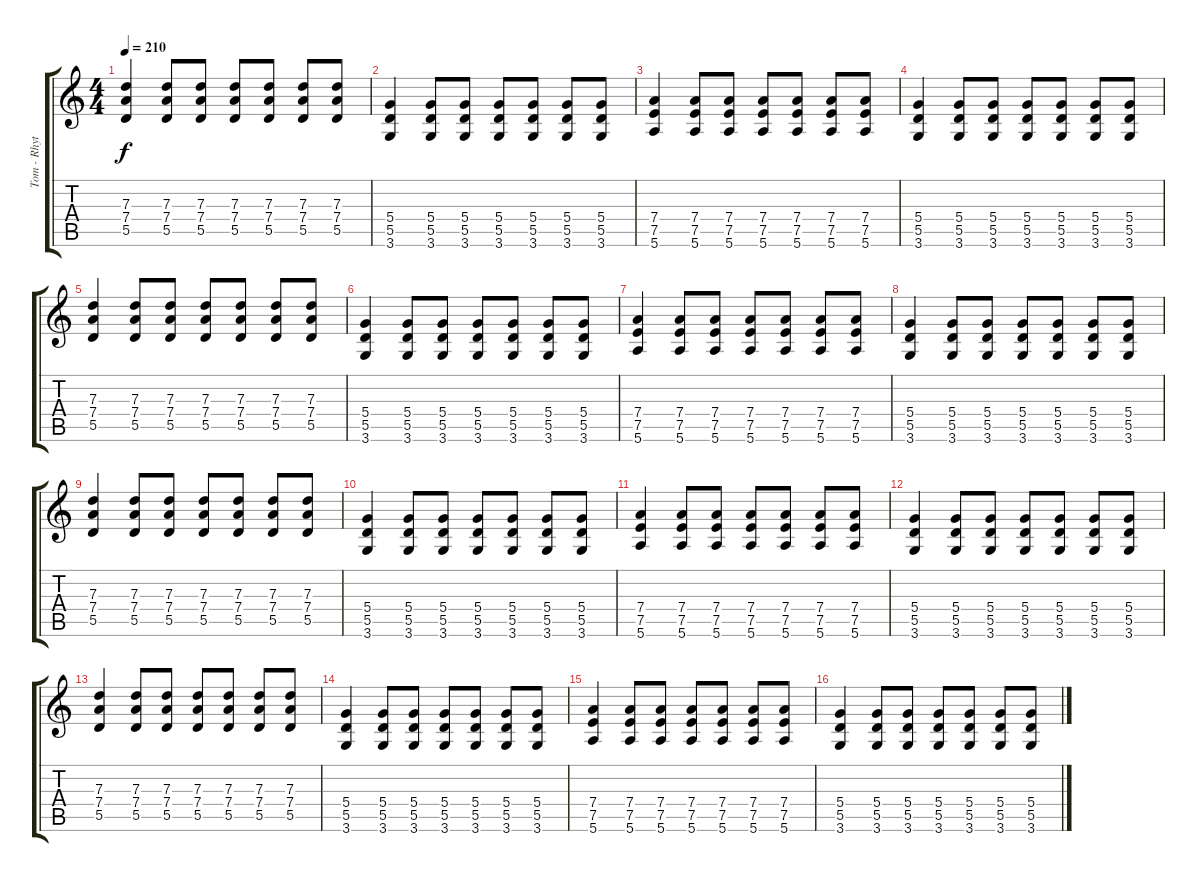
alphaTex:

\track ("Tom - Rhytm Guitar Right" "Tom - Rhyt") {instrument overdrivenguitar}
\staff {score tabs}
\tuning (E4 B3 G3 D3 A2 E2) {hide}
\ts (4 4)
\tempo 210
\clef g2
\ks c
(7.3 7.4 5.5).4{dy f} (7.3 7.4 5.5).8 (7.3 7.4 5.5).8 (7.3 7.4 5.5).8 (7.3 7.4 5.5).8 (7.3 7.4 5.5).8 (7.3 7.4 5.5).8 |
(5.4 5.5 3.6).4 (5.4 5.5 3.6).8 (5.4 5.5 3.6).8 (5.4 5.5 3.6).8 (5.4 5.5 3.6).8 (5.4 5.5 3.6).8 (5.4 5.5 3.6).8 |
(7.4 7.5 5.6).4 (7.4 7.5 5.6).8 (7.4 7.5 5.6).8 (7.4 7.5 5.6).8 (7.4 7.5 5.6).8 (7.4 7.5 5.6).8 (7.4 7.5 5.6).8 |
(5.4 5.5 3.6).4 (5.4 5.5 3.6).8 (5.4 5.5 3.6).8 (5.4 5.5 3.6).8 (5.4 5.5 3.6).8 (5.4 5.5 3.6).8 (5.4 5.5 3.6).8 |
(7.3 7.4 5.5).4 (7.3 7.4 5.5).8 (7.3 7.4 5.5).8 (7.3 7.4 5.5).8 (7.3 7.4 5.5).8 (7.3 7.4 5.5).8 (7.3 7.4 5.5).8 |
(5.4 5.5 3.6).4 (5.4 5.5 3.6).8 (5.4 5.5 3.6).8 (5.4 5.5 3.6).8 (5.4 5.5 3.6).8 (5.4 5.5 3.6).8 (5.4 5.5 3.6).8 |
(7.4 7.5 5.6).4 (7.4 7.5 5.6).8 (7.4 7.5 5.6).8 (7.4 7.5 5.6).8 (7.4 7.5 5.6).8 (7.4 7.5 5.6).8 (7.4 7.5 5.6).8 |
(5.4 5.5 3.6).4 (5.4 5.5 3.6).8 (5.4 5.5 3.6).8 (5.4 5.5 3.6).8 (5.4 5.5 3.6).8 (5.4 5.5 3.6).8 (5.4 5.5 3.6).8 |
(7.3 7.4 5.5).4 (7.3 7.4 5.5).8 (7.3 7.4 5.5).8 (7.3 7.4 5.5).8 (7.3 7.4 5.5).8 (7.3 7.4 5.5).8 (7.3 7.4 5.5).8 |
(5.4 5.5 3.6).4 (5.4 5.5 3.6).8 (5.4 5.5 3.6).8 (5.4 5.5 3.6).8 (5.4 5.5 3.6).8 (5.4 5.5 3.6).8 (5.4 5.5 3.6).8 |
(7.4 7.5 5.6).4 (7.4 7.5 5.6).8 (7.4 7.5 5.6).8 (7.4 7.5 5.6).8 (7.4 7.5 5.6).8 (7.4 7.5 5.6).8 (7.4 7.5 5.6).8 |
(5.4 5.5 3.6).4 (5.4 5.5 3.6).8 (5.4 5.5 3.6).8 (5.4 5.5 3.6).8 (5.4 5.5 3.6).8 (5.4 5.5 3.6).8 (5.4 5.5 3.6).8 |
(7.3 7.4 5.5).4 (7.3 7.4 5.5).8 (7.3 7.4 5.5).8 (7.3 7.4 5.5).8 (7.3 7.4 5.5).8 (7.3 7.4 5.5).8 (7.3 7.4 5.5).8 |
(5.4 5.5 3.6).4 (5.4 5.5 3.6).8 (5.4 5.5 3.6).8 (5.4 5.5 3.6).8 (5.4 5.5 3.6).8 (5.4 5.5 3.6).8 (5.4 5.5 3.6).8 |
(7.4 7.5 5.6).4 (7.4 7.5 5.6).8 (7.4 7.5 5.6).8 (7.4 7.5 5.6).8 (7.4 7.5 5.6).8 (7.4 7.5 5.6).8 (7.4 7.5 5.6).8 |
(5.4 5.5 3.6).4 (5.4 5.5 3.6).8 (5.4 5.5 3.6).8 (5.4 5.5 3.6).8 (5.4 5.5 3.6).8 (5.4 5.5 3.6).8 (5.4 5.5 3.6).8
